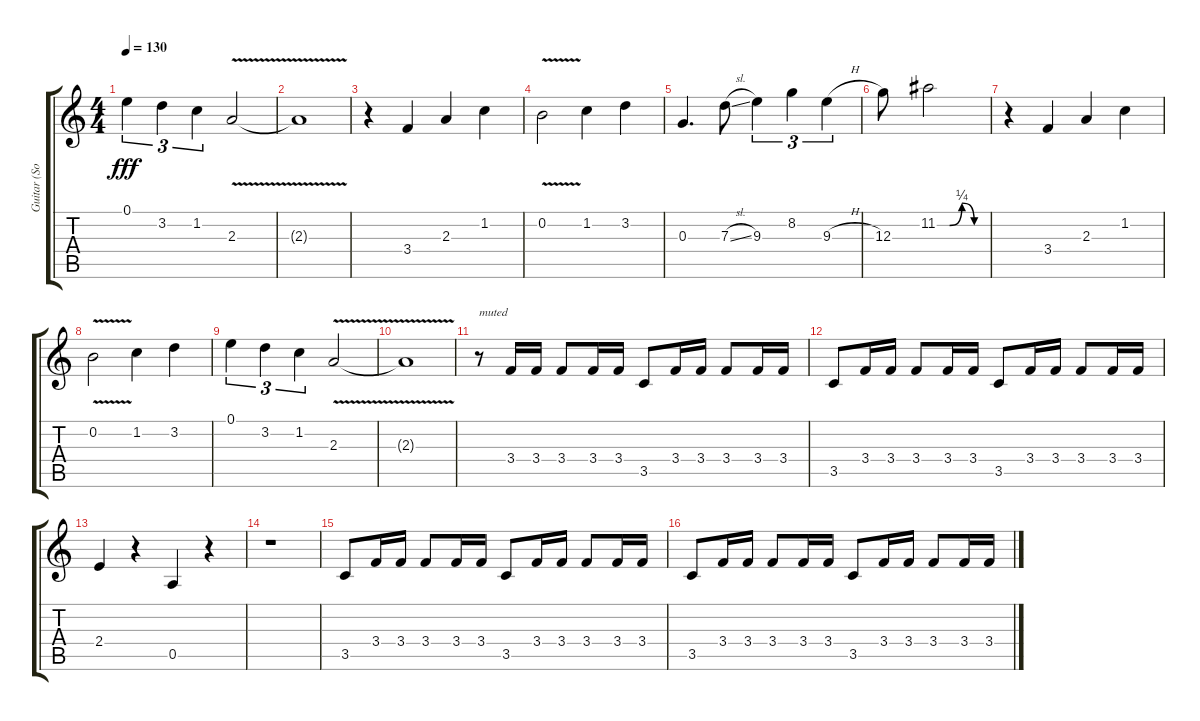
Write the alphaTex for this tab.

\track ("Guitar (Solo)" "Guitar (So") {instrument electricguitarclean}
\staff {score tabs}
\tuning (E4 B3 G3 D3 A2 E2) {hide}
\ts (4 4)
\tempo 130
\clef g2
\ks c
0.1.4{tu (3 2) dy fff} 3.2.4{tu (3 2)} 1.2.4{tu (3 2)} 2.3{v}.2 |
2.3{t}.1 |
r.4 3.4.4 2.3.4 1.2.4 |
0.2{v}.2 1.2.4 3.2.4 |
0.3.4{d} 7.3{sl}.8 9.3.4{tu (3 2)} 8.2.4{tu (3 2)} 9.3{h}.4{tu (3 2)} |
12.3.8 11.2{be (custom 0 0 15 0 30 1 45 0 60 0)}.2 |
r.4 3.4.4 2.3.4 1.2.4 |
0.2{v}.2 1.2.4 3.2.4 |
0.1.4{tu (3 2)} 3.2.4{tu (3 2)} 1.2.4{tu (3 2)} 2.3{v}.2 |
2.3{t}.1 |
r.8{txt "muted" instrument electricguitarmuted} 3.4.16 3.4.16 3.4.8 3.4.16 3.4.16 3.5.8 3.4.16 3.4.16 3.4.8 3.4.16 3.4.16 |
3.5.8 3.4.16 3.4.16 3.4.8 3.4.16 3.4.16 3.5.8 3.4.16 3.4.16 3.4.8 3.4.16 3.4.16 |
2.4.4 r.4 0.5.4 r.4 |
r.1 |
3.5.8 3.4.16 3.4.16 3.4.8 3.4.16 3.4.16 3.5.8 3.4.16 3.4.16 3.4.8 3.4.16 3.4.16 |
3.5.8 3.4.16 3.4.16 3.4.8 3.4.16 3.4.16 3.5.8 3.4.16 3.4.16 3.4.8 3.4.16 3.4.16
